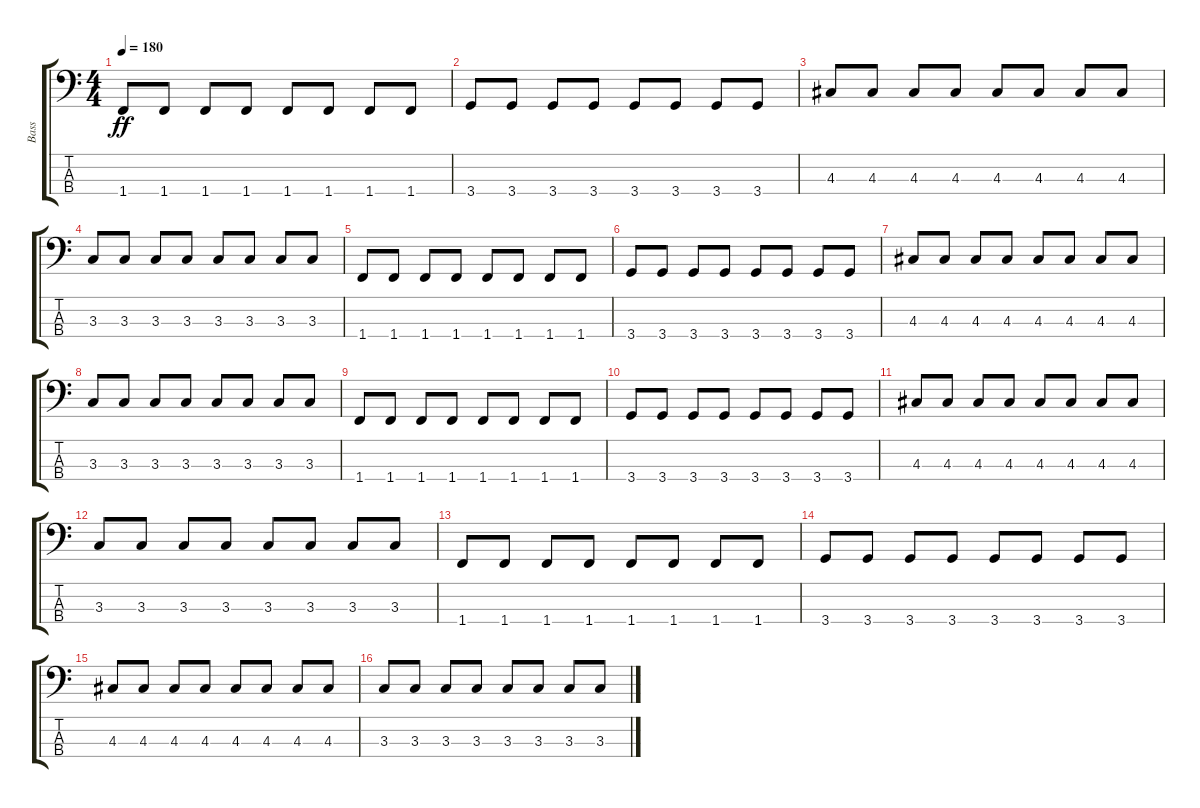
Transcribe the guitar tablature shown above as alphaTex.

\track ("Bass" "Bass") {instrument electricbasspick}
\staff {score tabs}
\tuning (G2 D2 A1 E1) {hide}
\ts (4 4)
\tempo 180
\clef f4
\ks c
1.4.8{dy ff} 1.4.8 1.4.8 1.4.8 1.4.8 1.4.8 1.4.8 1.4.8 |
3.4.8 3.4.8 3.4.8 3.4.8 3.4.8 3.4.8 3.4.8 3.4.8 |
4.3.8 4.3.8 4.3.8 4.3.8 4.3.8 4.3.8 4.3.8 4.3.8 |
3.3.8 3.3.8 3.3.8 3.3.8 3.3.8 3.3.8 3.3.8 3.3.8 |
1.4.8 1.4.8 1.4.8 1.4.8 1.4.8 1.4.8 1.4.8 1.4.8 |
3.4.8 3.4.8 3.4.8 3.4.8 3.4.8 3.4.8 3.4.8 3.4.8 |
4.3.8 4.3.8 4.3.8 4.3.8 4.3.8 4.3.8 4.3.8 4.3.8 |
3.3.8 3.3.8 3.3.8 3.3.8 3.3.8 3.3.8 3.3.8 3.3.8 |
1.4.8 1.4.8 1.4.8 1.4.8 1.4.8 1.4.8 1.4.8 1.4.8 |
3.4.8 3.4.8 3.4.8 3.4.8 3.4.8 3.4.8 3.4.8 3.4.8 |
4.3.8 4.3.8 4.3.8 4.3.8 4.3.8 4.3.8 4.3.8 4.3.8 |
3.3.8 3.3.8 3.3.8 3.3.8 3.3.8 3.3.8 3.3.8 3.3.8 |
1.4.8 1.4.8 1.4.8 1.4.8 1.4.8 1.4.8 1.4.8 1.4.8 |
3.4.8 3.4.8 3.4.8 3.4.8 3.4.8 3.4.8 3.4.8 3.4.8 |
4.3.8 4.3.8 4.3.8 4.3.8 4.3.8 4.3.8 4.3.8 4.3.8 |
3.3.8 3.3.8 3.3.8 3.3.8 3.3.8 3.3.8 3.3.8 3.3.8
